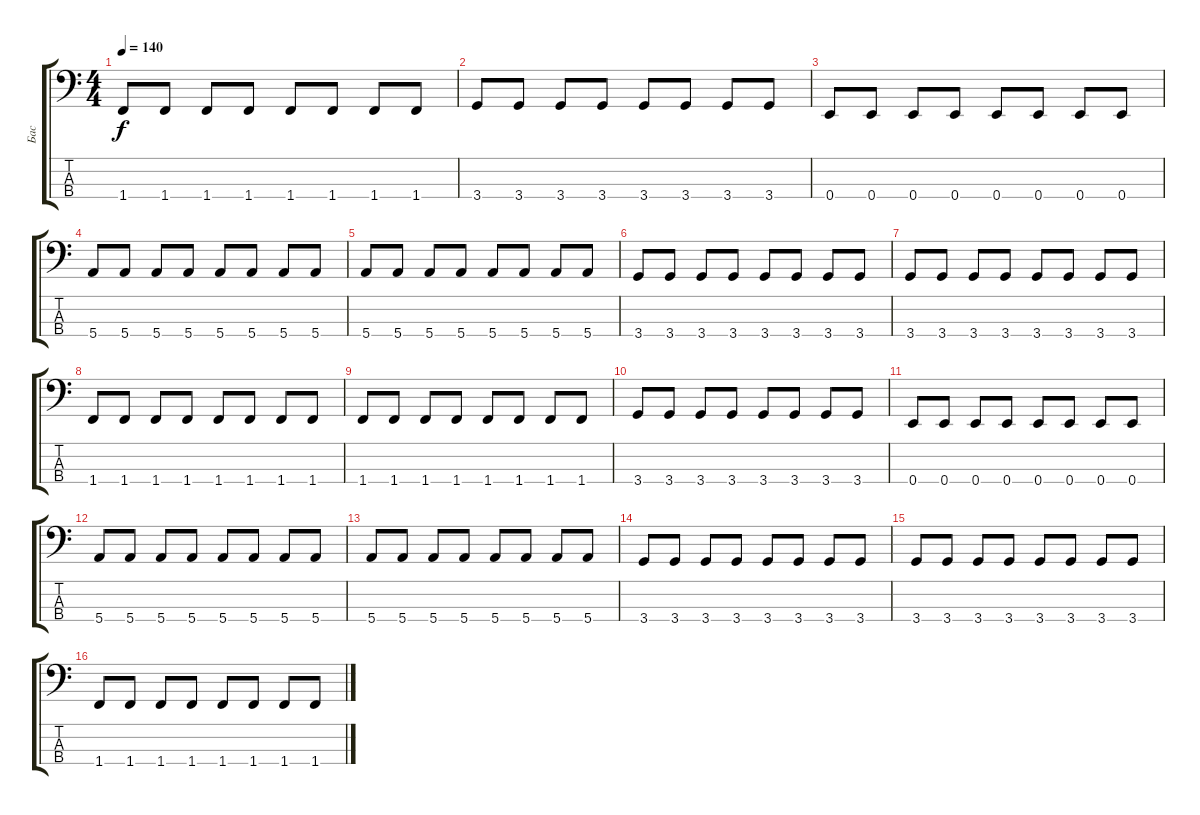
\track ("Бас" "Бас") {instrument electricbassfinger}
\staff {score tabs}
\tuning (G2 D2 A1 E1) {hide}
\ts (4 4)
\tempo 140
\clef f4
\ks c
1.4.8{dy f} 1.4.8 1.4.8 1.4.8 1.4.8 1.4.8 1.4.8 1.4.8 |
3.4.8 3.4.8 3.4.8 3.4.8 3.4.8 3.4.8 3.4.8 3.4.8 |
0.4.8 0.4.8 0.4.8 0.4.8 0.4.8 0.4.8 0.4.8 0.4.8 |
5.4.8 5.4.8 5.4.8 5.4.8 5.4.8 5.4.8 5.4.8 5.4.8 |
5.4.8 5.4.8 5.4.8 5.4.8 5.4.8 5.4.8 5.4.8 5.4.8 |
3.4.8 3.4.8 3.4.8 3.4.8 3.4.8 3.4.8 3.4.8 3.4.8 |
3.4.8 3.4.8 3.4.8 3.4.8 3.4.8 3.4.8 3.4.8 3.4.8 |
1.4.8 1.4.8 1.4.8 1.4.8 1.4.8 1.4.8 1.4.8 1.4.8 |
1.4.8 1.4.8 1.4.8 1.4.8 1.4.8 1.4.8 1.4.8 1.4.8 |
3.4.8 3.4.8 3.4.8 3.4.8 3.4.8 3.4.8 3.4.8 3.4.8 |
0.4.8 0.4.8 0.4.8 0.4.8 0.4.8 0.4.8 0.4.8 0.4.8 |
5.4.8 5.4.8 5.4.8 5.4.8 5.4.8 5.4.8 5.4.8 5.4.8 |
5.4.8 5.4.8 5.4.8 5.4.8 5.4.8 5.4.8 5.4.8 5.4.8 |
3.4.8 3.4.8 3.4.8 3.4.8 3.4.8 3.4.8 3.4.8 3.4.8 |
3.4.8 3.4.8 3.4.8 3.4.8 3.4.8 3.4.8 3.4.8 3.4.8 |
1.4.8 1.4.8 1.4.8 1.4.8 1.4.8 1.4.8 1.4.8 1.4.8
